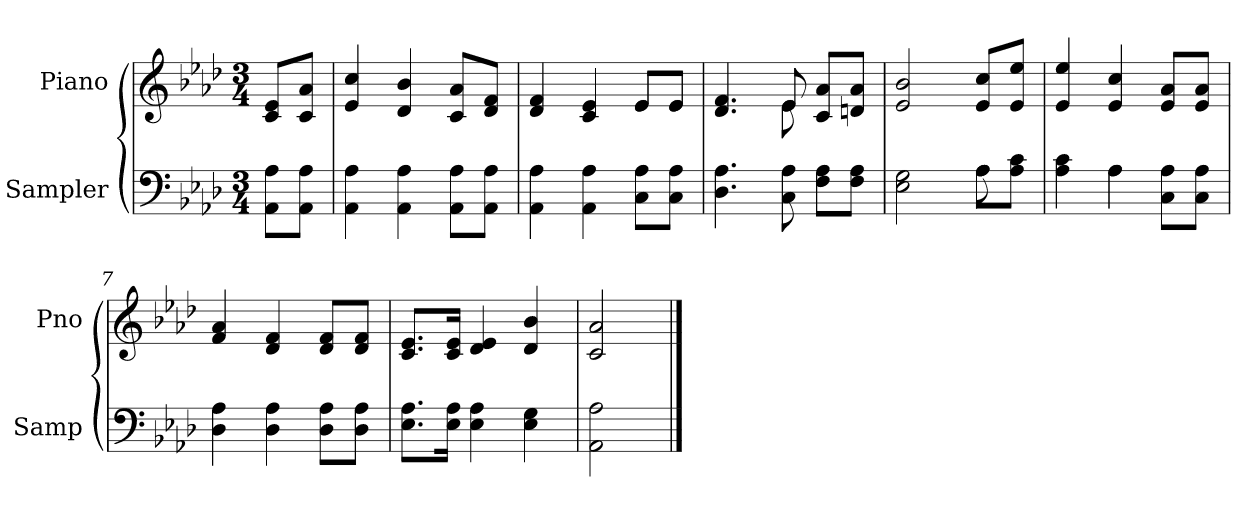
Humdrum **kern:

**kern	**kern
*part2	*part1
*staff2	*staff1
*I"Sampler	*I"Piano
*I'Samp	*I'Pno
*clefF4	*clefG2
*k[b-e-a-d-]	*k[b-e-a-d-]
*A-:	*A-:
*M3/4	*M3/4
=1	=1
8AA-\ 8A-\L	8c/ 8e-/L
8AA-\ 8A-\J	8c/ 8a-/J
=2	=2
4AA- 4A-	4e- 4cc
4AA- 4A-	4d- 4b-
8AA-\ 8A-\L	8c/ 8a-/L
8AA-\ 8A-\J	8d-/ 8f/J
=3	=3
*	*^
4AA- 4A-	4d- 4f	2ryy
4AA- 4A-	4c 4e-	.
8C\ 8A-\L	8e-/L	8e-/L
8C\ 8A-\J	8e-/J	8e-/J
=4	=4	=4
4.D- 4.A-	4.d- 4.f	4.ryy
8C 8A-	8e-/	8e-
8F\ 8A-\L	8c/ 8a-/L	4ryy
8F\ 8A-\J	8dn/ 8a-/J	.
*	*v	*v
=5	=5
*^	*
2E- 2G	2ryy	2e- 2b-
8A-\L	8A-	8e-/ 8cc/L
8A-\ 8c\J	8ryy	8e-/ 8ee-/J
=6	=6	=6
4A- 4c	4ryy	4e- 4ee-
4A-\	4A-	4e- 4cc
8C\ 8A-\L	4ryy	8e-/ 8a-/L
8C\ 8A-\J	.	8e-/ 8a-/J
*v	*v	*
=7	=7
4D- 4A-	4f 4a-
4D- 4A-	4d- 4f
8D-\ 8A-\L	8d-/ 8f/L
8D-\ 8A-\J	8d-/ 8f/J
=8	=8
8.E-\ 8.A-\L	8.c/ 8.e-/L
16E-\ 16A-\Jk	16c/ 16e-/Jk
4E- 4A-	4d- 4e-
4E- 4G	4d- 4b-
=9	=9
2AA- 2A-	2c 2a-
==	==
*-	*-
